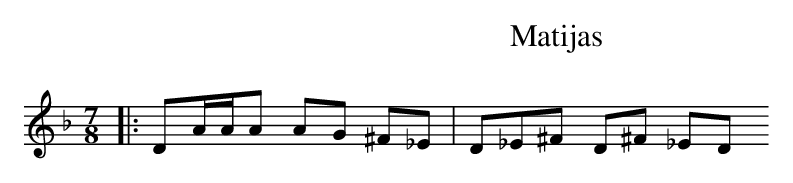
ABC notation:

X:1
T:Matijas
M:7/8
L:1/8
K:Dm
|: DA/A/A AG ^F_E | D_E^F D^F _ED
